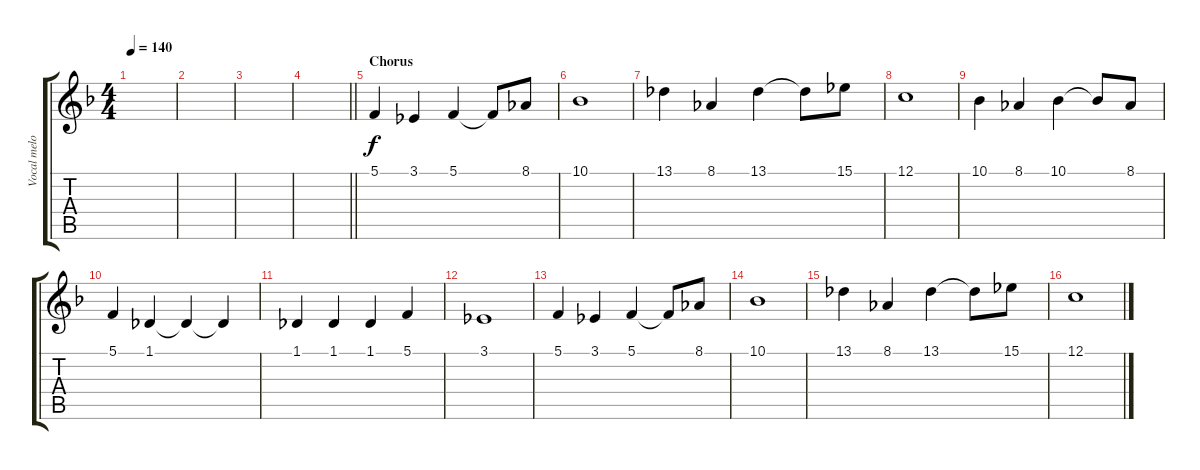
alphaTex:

\track ("Vocal melody" "Vocal melo") {instrument lead6voice}
\staff {score tabs}
\tuning (C4 G3 Eb3 Bb2 F2 C2) {hide}
\ts (4 4)
\tempo 140
\clef g2
\ks dminor
|
|
|
\barLineRight lightlight
|
\section ("" "Chorus")
5.1.4 3.1.4 5.1.4 5.1{t}.8 8.1.8 |
10.1.1 |
13.1.4 8.1.4 13.1.4 13.1{t}.8 15.1.8 |
12.1.1 |
10.1.4 8.1.4 10.1.4 10.1{t}.8 8.1.8 |
5.1.4 1.1.4 1.1{t}.4 1.1{t}.4 |
1.1.4 1.1.4 1.1.4 5.1.4 |
3.1.1 |
5.1.4 3.1.4 5.1.4 5.1{t}.8 8.1.8 |
10.1.1 |
13.1.4 8.1.4 13.1.4 13.1{t}.8 15.1.8 |
12.1.1
